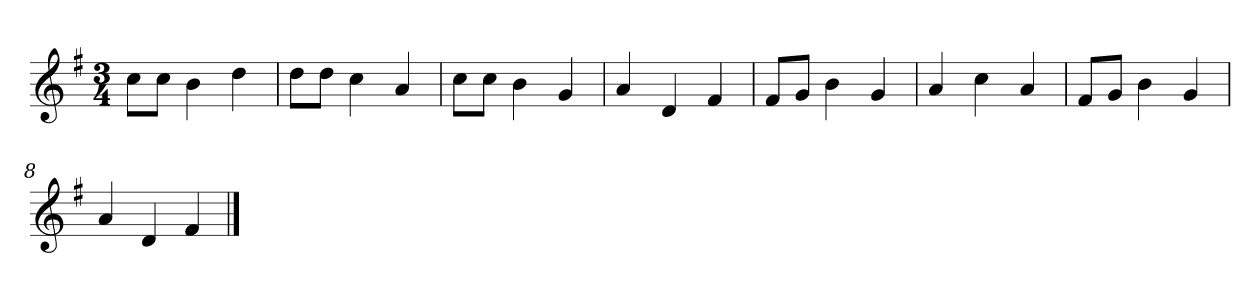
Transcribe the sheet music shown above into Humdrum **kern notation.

**kern
*part1
*staff1
*clefG2
*k[f#]
*G:
*M3/4
=
8cc\L
8cc\J
4b
4dd
=2
8dd\L
8dd\J
4cc
4a
=3
8cc\L
8cc\J
4b
4g
=4
4a
4d
4f#
=5y
8f#/L
8g/J
4b
4g
=6
4a
4cc
4a
=7
8f#/L
8g/J
4b
4g
=8
4a
4d
4f#
==
*-
